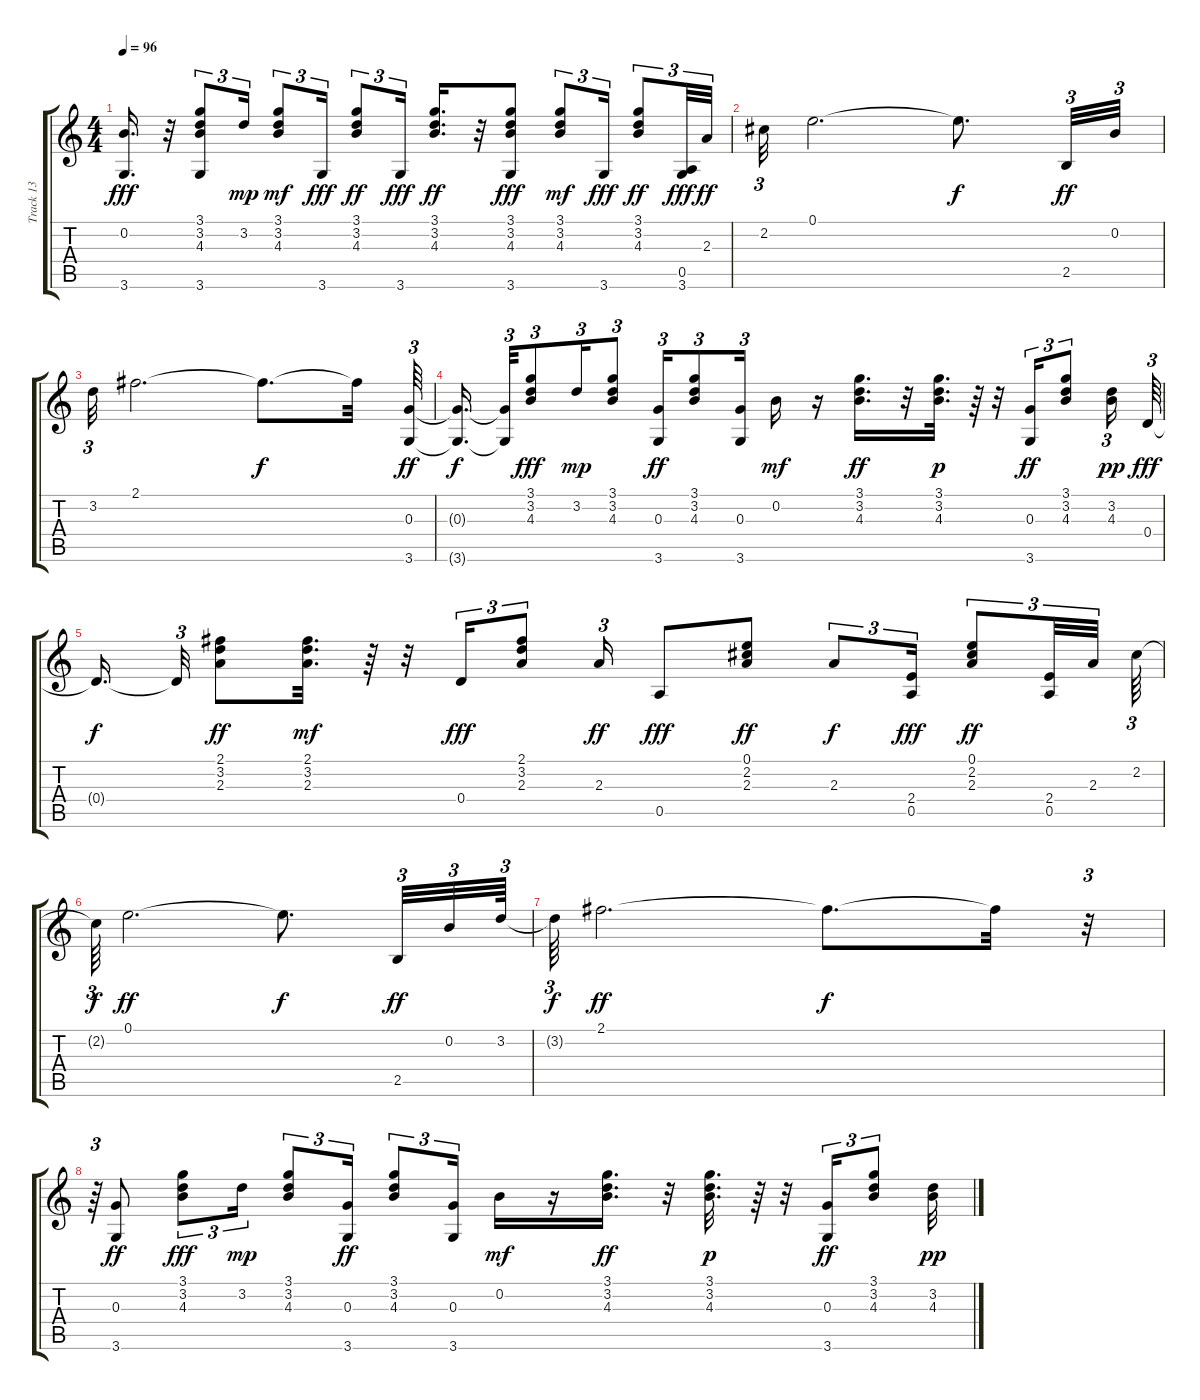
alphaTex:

\track ("Track 13" "Track 13") {instrument acousticguitarsteel}
\staff {score tabs}
\tuning (E4 B3 G3 D3 A2 E2) {hide}
\ts (4 4)
\tempo 96
\clef g2
\ks c
(0.2 3.6).16{d dy fff} r.32 (3.1 3.2 4.3 3.6).8{tu (3 2)} 3.2.16{tu (3 2) dy mp} (3.1 3.2 4.3).8{tu (3 2) dy mf} 3.6.16{tu (3 2) dy fff} (3.1 3.2 4.3).8{tu (3 2) dy ff} 3.6.16{tu (3 2) dy fff} (3.1 3.2 4.3).16{d dy ff} r.32 (3.1 3.2 4.3 3.6).8{dy fff} (3.1 3.2 4.3).8{tu (3 2) dy mf} 3.6.16{tu (3 2) dy fff} (3.1 3.2 4.3).8{tu (3 2) dy ff} (0.5 3.6).32{tu (3 2) dy fff} 2.3.32{tu (3 2) dy ff} |
2.2.32{tu (3 2)} 0.1.2{d} 0.1{t}.8{d dy f} 2.5.32{tu (3 2) dy ff} 0.2.32{tu (3 2)} |
3.2.32{tu (3 2)} 2.1.2{d} 2.1{t}.8{d dy f} 2.1{t}.32 (0.3 3.6).64{tu (3 2) dy ff} |
(0.3{t} 3.6{t}).16{d dy f} (0.3{t} 3.6{t}).32{tu (3 2)} (3.1 3.2 4.3).8{tu (3 2) dy fff} 3.2.16{tu (3 2) dy mp} (3.1 3.2 4.3).8{tu (3 2)} (0.3 3.6).16{tu (3 2) dy ff} (3.1 3.2 4.3).8{tu (3 2)} (0.3 3.6).16{tu (3 2)} 0.2.16{dy mf} r.16 (3.1 3.2 4.3).16{d dy ff} r.32 (3.1 3.2 4.3).32{d dy p} r.64 r.32 (0.3 3.6).16{tu (3 2) dy ff} (3.1 3.2 4.3).8{tu (3 2)} (3.2 4.3).16{tu (3 2) dy pp} 0.4.64{tu (3 2) dy fff} |
0.4{t}.16{d dy f} 0.4{t}.32{tu (3 2)} (2.1 3.2 2.3).8{dy ff} (2.1 3.2 2.3).32{d dy mf} r.64 r.32 0.4.16{tu (3 2) dy fff} (2.1 3.2 2.3).8{tu (3 2)} 2.3.16{tu (3 2) dy ff} 0.5.8{dy fff} (0.1 2.2 2.3).8{dy ff} 2.3.8{tu (3 2) dy f} (2.4 0.5).16{tu (3 2) dy fff} (0.1 2.2 2.3).8{tu (3 2) dy ff} (2.4 0.5).32{tu (3 2)} 2.3.32{tu (3 2)} 2.2.64{tu (3 2)} |
2.2{t}.64{tu (3 2) dy f} 0.1.2{d dy ff} 0.1{t}.8{d dy f} 2.5.32{tu (3 2) dy ff} 0.2.32{tu (3 2)} 3.2.64{tu (3 2)} |
3.2{t}.64{tu (3 2) dy f} 2.1.2{d dy ff} 2.1{t}.8{d dy f} 2.1{t}.32 r.32{tu (3 2)} |
r.64{tu (3 2)} (0.3 3.6).8{dy ff} (3.1 3.2 4.3).8{tu (3 2) dy fff} 3.2.16{tu (3 2) dy mp} (3.1 3.2 4.3).8{tu (3 2)} (0.3 3.6).16{tu (3 2) dy ff} (3.1 3.2 4.3).8{tu (3 2)} (0.3 3.6).16{tu (3 2)} 0.2.16{dy mf} r.16 (3.1 3.2 4.3).16{d dy ff} r.32 (3.1 3.2 4.3).32{d dy p} r.64 r.32 (0.3 3.6).16{tu (3 2) dy ff} (3.1 3.2 4.3).8{tu (3 2)} (3.2 4.3).32{dy pp}
